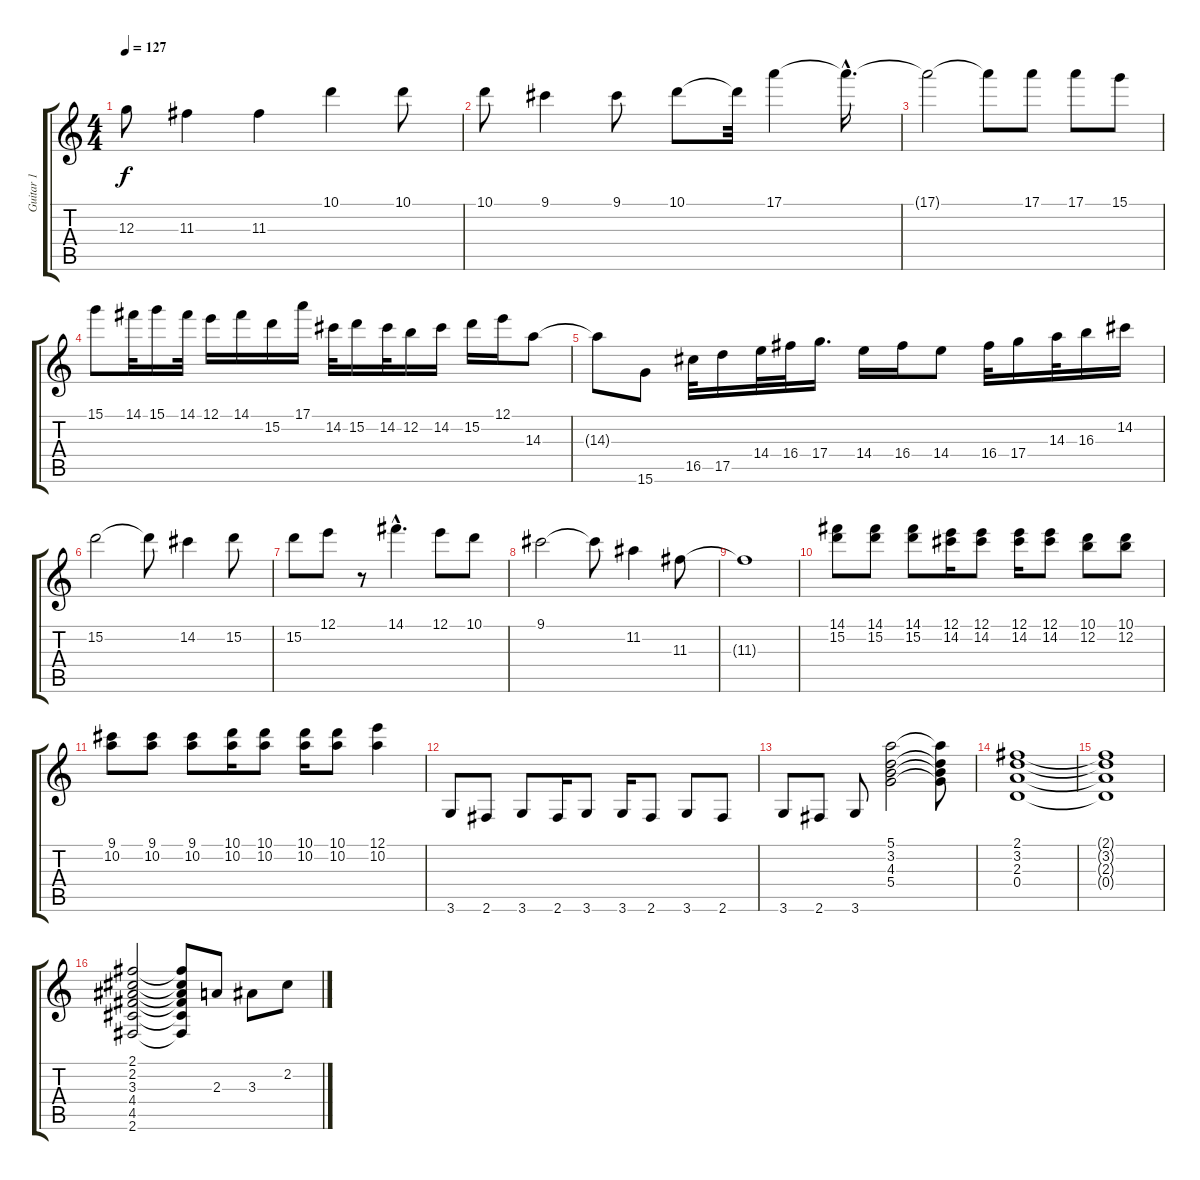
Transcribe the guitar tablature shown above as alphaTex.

\track ("Guitar 1" "Guitar 1") {instrument distortionguitar}
\staff {score tabs}
\tuning (E4 B3 G3 D3 A2 E2) {hide}
\ts (4 4)
\tempo 127
\clef g2
\ks c
12.3.8{dy f} 11.3.4 11.3.4 10.1.4 10.1.8 |
10.1.8 9.1.4 9.1.8 10.1.8 10.1{t}.32 17.1.4 17.1{hac t}.16{d} |
17.1{t}.2 17.1{t}.8 17.1.8 17.1.8 15.1.8 |
15.1.8 14.1.32 15.1.16 14.1.32 12.1.16 14.1.16 15.2.16 17.1.16 14.2.32 15.2.16 14.2.32 12.2.16 14.2.16 15.2.16 12.1.16 14.3.8 |
14.3{t}.8 15.6.8 16.5.32 17.5.16 14.4.32 16.4.32 17.4.16{d} 14.4.16 16.4.16 14.4.8 16.4.32 17.4.16 14.3.32 16.3.16 14.2.16 |
15.2.2 15.2{t}.8 14.2.4 15.2.8 |
15.2.8 12.1.8 r.8 14.1{hac}.4{d} 12.1.8 10.1.8 |
9.1.2 9.1{t}.8 11.2.4 11.3.8 |
11.3{t}.1 |
(14.1 15.2).8 (14.1 15.2).8 (14.1 15.2).8 (12.1 14.2).16 (12.1 14.2).8 (12.1 14.2).16 (12.1 14.2).8 (10.1 12.2).8 (10.1 12.2).8 |
(9.1 10.2).8 (9.1 10.2).8 (9.1 10.2).8 (10.1 10.2).16 (10.1 10.2).8 (10.1 10.2).16 (10.1 10.2).8 (12.1 10.2).4 |
3.6.8 2.6.8 3.6.8 2.6.16 3.6.8 3.6.16 2.6.8 3.6.8 2.6.8 |
3.6.8 2.6.8 3.6.8 (5.1 3.2 4.3 5.4).2 (5.1{t} 3.2{t} 4.3{t} 5.4{t}).8 |
(2.1 3.2 2.3 0.4).1 |
(2.1{t} 3.2{t} 2.3{t} 0.4{t}).1 |
(2.1 2.2 3.3 4.4 4.5 2.6).2 (2.1{t} 2.2{t} 3.3{t} 4.4{t} 4.5{t} 2.6{t}).8 2.3.8 3.3.8 2.2.8
